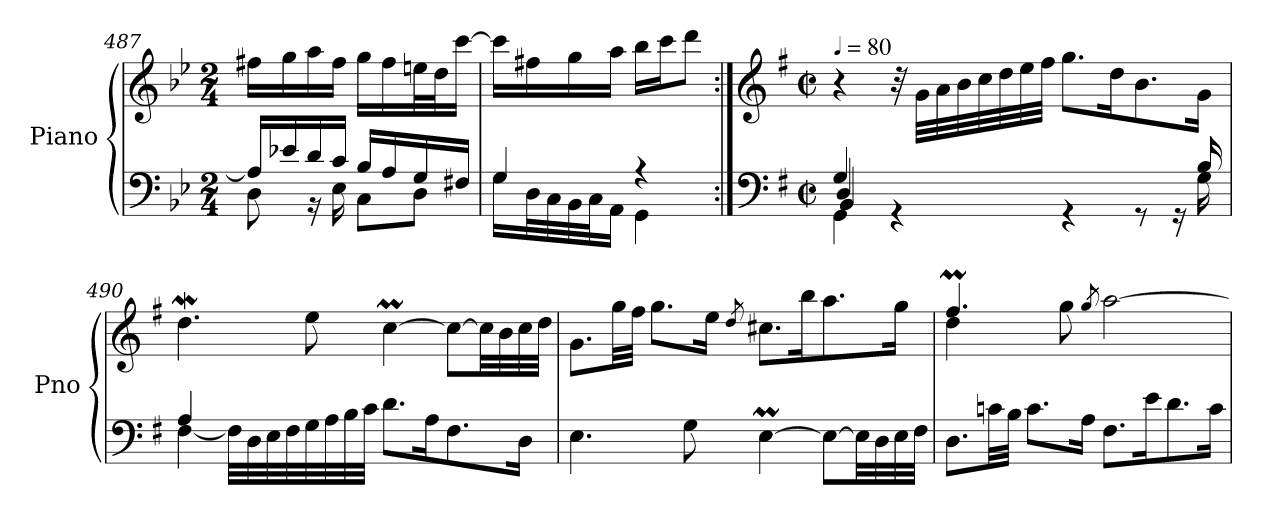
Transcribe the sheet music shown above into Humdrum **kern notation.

**kern	**kern
*part1	*part1
*staff2	*staff1
*I"Piano	*
*I'Pno	*
*clefF4	*clefG2
*k[b-e-]	*k[b-e-]
*M2/4	*M2/4
=487	=487
*^	*
16A/LL]	8D\	16ff#X\LL
16e-X/	.	16gg\
16d/	16r	16aa\
16c/JJ	16E-\	16ff#\JJ
16B-/LL	8C\L	16gg\LL
16A/	.	16ff#\
16G/	8D\J	32een\L
.	.	32dd\J
16F#X/JJ	.	[16ccc\JJ
=488	=488	=488
4G/	16G\LL	16ccc\LL]
.	32D\L	16ff#X\
.	32C\	.
.	32BB-\	16gg\
.	32C\J	.
.	16AA\JJ	16aa\JJ
4r	4GG\	16bb-\LL
.	.	16ccc\J
.	.	8ddd\J
*v	*v	*
!!LO:PB:g=z
=489:|!	=489:|!
*clefF4	*clefG2
*k[f#]	*k[f#]
*M2/2	*M2/2
*met(c|)	*met(c|)
*^	*
*	*^	*
*	*	*^	*
!	!	!	!	!LO:TX:a:t=𝅘𝅥 = 80
4G/	4GG\	4D/	4BB/	4r
4rGG	8.ryy	2.ryy	2.ryy	32r
.	.	.	.	32g\LLL
.	.	.	.	32a\
.	.	.	.	32b\
.	.	.	.	32cc\
.	.	.	.	32dd\
.	32ryy@	.	.	32ee\
.	32ryy@	.	.	32ff#\JJJ
4rGG	8.ryy@	.	.	8.gg\L
.	16ryy@	.	.	16dd\K
8rGG	8ryy@	.	.	8.b\
16rGG	16ryy@	.	.	.
16B/	16G\	.	.	16g\Jk
*	*v	*v	*v	*
=490	=490	=490
4A/	[4F#\	4.ddW\
4ryy	32F#\LLL]	.
.	32D\	.
.	32E\	.
.	32F#\	.
.	32G\	8ee\
.	32A\	.
.	32B\	.
.	32c\JJJ	.
4ryy	8.d\L	[4ccM\
.	16A\K	.
4ryy	8.F#\	8cc\L_
.	.	32cc\LL]
.	.	32b\
.	16D\Jk	32cc\
.	.	32dd\JJJ
*v	*v	*
=491	=491
4.E\	8.g\L
.	32gg\LL
.	32ff#\JJJ
.	8.gg\L
8G\	.
.	16ee\Jk
.	8qdd/
[4EM\	8.cc#X\L
.	16bb\K
8E\L_	8.aa\
32E\LL]	.
32D\	.
32E\	16gg\Jk
32F#\JJJ	.
!!LO:LB:g=z
=492	=492
*	*^
8.D\L	4.ff#m/	4dd\
32cn\LL	.	.
32B\JJJ	.	.
8.c\L	.	2.ryy
.	8gg\	.
16A\Jk	.	.
.	8qgg/	.
8.F#\L	[2aa\	.
16e\K	.	.
8.d\	.	.
16c\Jk	.	.
*	*v	*v
=	=
*-	*-
